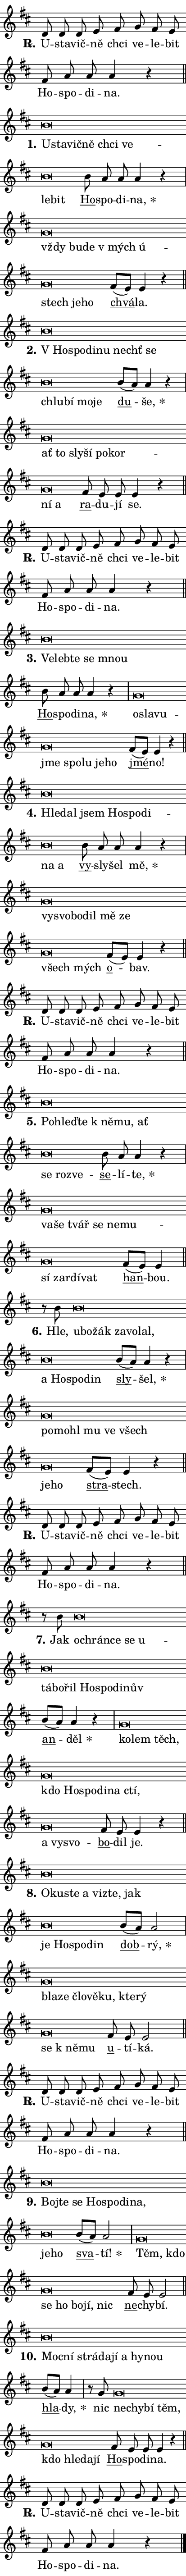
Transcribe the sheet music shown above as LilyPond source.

\version "2.22.1"
\header { tagline = "" }
\paper {
  indent = 0\cm
  top-margin = 0\cm
  right-margin = 0\cm
  bottom-margin = 0\cm
  left-margin = 0\cm
  paper-width = 7\cm
  page-breaking = #ly:one-page-breaking
  system-system-spacing.basic-distance = #11
  score-system-spacing.basic-distance = #11
  ragged-last = ##f
}


%% Author: Thomas Morley
%% https://lists.gnu.org/archive/html/lilypond-user/2020-05/msg00002.html
#(define (line-position grob)
"Returns position of @var[grob} in current system:
   @code{'start}, if at first time-step
   @code{'end}, if at last time-step
   @code{'middle} otherwise
"
  (let* ((col (ly:item-get-column grob))
         (ln (ly:grob-object col 'left-neighbor))
         (rn (ly:grob-object col 'right-neighbor))
         (col-to-check-left (if (ly:grob? ln) ln col))
         (col-to-check-right (if (ly:grob? rn) rn col))
         (break-dir-left
           (and
             (ly:grob-property col-to-check-left 'non-musical #f)
             (ly:item-break-dir col-to-check-left)))
         (break-dir-right
           (and
             (ly:grob-property col-to-check-right 'non-musical #f)
             (ly:item-break-dir col-to-check-right))))
        (cond ((eqv? 1 break-dir-left) 'start)
              ((eqv? -1 break-dir-right) 'end)
              (else 'middle))))

#(define (tranparent-at-line-position vctor)
  (lambda (grob)
  "Relying on @code{line-position} select the relevant enry from @var{vctor}.
Used to determine transparency,"
    (case (line-position grob)
      ((end) (not (vector-ref vctor 0)))
      ((middle) (not (vector-ref vctor 1)))
      ((start) (not (vector-ref vctor 2))))))

noteHeadBreakVisibility =
#(define-music-function (break-visibility)(vector?)
"Makes @code{NoteHead}s transparent relying on @var{break-visibility}"
#{
  \override NoteHead.transparent =
    #(tranparent-at-line-position break-visibility)
#})

#(define delete-ledgers-for-transparent-note-heads
  (lambda (grob)
    "Reads whether a @code{NoteHead} is transparent.
If so this @code{NoteHead} is removed from @code{'note-heads} from
@var{grob}, which is supposed to be @code{LedgerLineSpanner}.
As a result ledgers are not printed for this @code{NoteHead}"
    (let* ((nhds-array (ly:grob-object grob 'note-heads))
           (nhds-list
             (if (ly:grob-array? nhds-array)
                 (ly:grob-array->list nhds-array)
                 '()))
           ;; Relies on the transparent-property being done before
           ;; Staff.LedgerLineSpanner.after-line-breaking is executed.
           ;; This is fragile ...
           (to-keep
             (remove
               (lambda (nhd)
                 (ly:grob-property nhd 'transparent #f))
               nhds-list)))
      ;; TODO find a better method to iterate over grob-arrays, similiar
      ;; to filter/remove etc for lists
      ;; For now rebuilt from scratch
      (set! (ly:grob-object grob 'note-heads)  '())
      (for-each
        (lambda (nhd)
          (ly:pointer-group-interface::add-grob grob 'note-heads nhd))
        to-keep))))

hideNotes = {
  \noteHeadBreakVisibility #begin-of-line-visible
}
unHideNotes = {
  \noteHeadBreakVisibility #all-visible
}

% work-around for resetting accidentals
% https://lilypond.org/doc/v2.23/Documentation/notation/displaying-rhythms#unmetered-music
cadenzaMeasure = {
  \cadenzaOff
  \partial 1024 s1024
  \cadenzaOn
}

#(define-markup-command (accent layout props text) (markup?)
  "Underline accented syllable"
  (interpret-markup layout props
    #{\markup \override #'(offset . 4.3) \underline { #text }#}))

responsum = \markup \concat {
  "R" \hspace #-1.05 \path #0.1 #'((moveto 0 0.07) (lineto 0.9 0.8)) \hspace #0.05 "."
}

\layout {
    \context {
        \Staff
        \remove "Time_signature_engraver"
        \override LedgerLineSpanner.after-line-breaking = #delete-ledgers-for-transparent-note-heads
    }
    \context {
        \Voice {
            \override NoteHead.output-attributes = #'((class . "notehead"))
            \override Hairpin.height = #0.55
        }
    }
    \context {
        \Lyrics {
            \override StanzaNumber.output-attributes = #'((class . "stanzanumber"))
            \override LyricSpace.minimum-distance = #0.9
            \override LyricText.font-name = #"TeX Gyre Schola"
            \override LyricText.font-size = 1
            \override StanzaNumber.font-name = #"TeX Gyre Schola Bold"
            \override StanzaNumber.font-size = 1
        }
    }
}

% magnetic-lyrics.ily
%
%   written by
%     Jean Abou Samra <jean@abou-samra.fr>
%     Werner Lemberg <wl@gnu.org>
%
%   adapted by
%     Jiri Hon <jiri.hon@gmail.com>
%
% Version 2022-Apr-15

% https://www.mail-archive.com/lilypond-user@gnu.org/msg149350.html

#(define (Left_hyphen_pointer_engraver context)
   "Collect syllable-hyphen-syllable occurrences in lyrics and store
them in properties.  This engraver only looks to the left.  For
example, if the lyrics input is @code{foo -- bar}, it does the
following.

@itemize @bullet
@item
Set the @code{text} property of the @code{LyricHyphen} grob between
@q{foo} and @q{bar} to @code{foo}.

@item
Set the @code{left-hyphen} property of the @code{LyricText} grob with
text @q{foo} to the @code{LyricHyphen} grob between @q{foo} and
@q{bar}.
@end itemize

Use this auxiliary engraver in combination with the
@code{lyric-@/text::@/apply-@/magnetic-@/offset!} hook."
   (let ((hyphen #f)
         (text #f))
     (make-engraver
      (acknowledgers
       ((lyric-syllable-interface engraver grob source-engraver)
        (set! text grob)))
      (end-acknowledgers
       ((lyric-hyphen-interface engraver grob source-engraver)
        ;(when (not (grob::has-interface grob 'lyric-space-interface))
          (set! hyphen grob)));)
      ((stop-translation-timestep engraver)
       (when (and text hyphen)
         (ly:grob-set-object! text 'left-hyphen hyphen))
       (set! text #f)
       (set! hyphen #f)))))

#(define (lyric-text::apply-magnetic-offset! grob)
   "If the space between two syllables is less than the value in
property @code{LyricText@/.details@/.squash-threshold}, move the right
syllable to the left so that it gets concatenated with the left
syllable.

Use this function as a hook for
@code{LyricText@/.after-@/line-@/breaking} if the
@code{Left_@/hyphen_@/pointer_@/engraver} is active."
   (let ((hyphen (ly:grob-object grob 'left-hyphen #f)))
     (when hyphen
       (let ((left-text (ly:spanner-bound hyphen LEFT)))
         (when (grob::has-interface left-text 'lyric-syllable-interface)
           (let* ((common (ly:grob-common-refpoint grob left-text X))
                  (this-x-ext (ly:grob-extent grob common X))
                  (left-x-ext
                   (begin
                     ;; Trigger magnetism for left-text.
                     (ly:grob-property left-text 'after-line-breaking)
                     (ly:grob-extent left-text common X)))
                  ;; `delta` is the gap width between two syllables.
                  (delta (- (interval-start this-x-ext)
                            (interval-end left-x-ext)))
                  (details (ly:grob-property grob 'details))
                  (threshold (assoc-get 'squash-threshold details 0.2)))
             (when (< delta threshold)
               (let* (;; We have to manipulate the input text so that
                      ;; ligatures crossing syllable boundaries are not
                      ;; disabled.  For languages based on the Latin
                      ;; script this is essentially a beautification.
                      ;; However, for non-Western scripts it can be a
                      ;; necessity.
                      (lt (ly:grob-property left-text 'text))
                      (rt (ly:grob-property grob 'text))
                      (is-space (grob::has-interface hyphen 'lyric-space-interface))
                      (space (if is-space " " ""))
                      (space-markup (grob-interpret-markup grob " "))
                      (space-size (interval-length (ly:stencil-extent space-markup X)))
                      (extra-delta (if is-space space-size 0))
                      ;; Append new syllable.
                      (ltrt-space (if (and (string? lt) (string? rt))
                                (string-append lt space rt)
                                (make-concat-markup (list lt space rt))))
                      ;; Right-align `ltrt` to the right side.
                      (ltrt-space-markup (grob-interpret-markup
                               grob
                               (make-translate-markup
                                (cons (interval-length this-x-ext) 0)
                                (make-right-align-markup ltrt-space)))))
                 (begin
                   ;; Don't print `left-text`.
                   (ly:grob-set-property! left-text 'stencil #f)
                   ;; Set text and stencil (which holds all collected
                   ;; syllables so far) and shift it to the left.
                   (ly:grob-set-property! grob 'text ltrt-space)
                   (ly:grob-set-property! grob 'stencil ltrt-space-markup)
                   (ly:grob-translate-axis! grob (- (- delta extra-delta)) X))))))))))


#(define (lyric-hyphen::displace-bounds-first grob)
   ;; Make very sure this callback isn't triggered too early.
   (let ((left (ly:spanner-bound grob LEFT))
         (right (ly:spanner-bound grob RIGHT)))
     (ly:grob-property left 'after-line-breaking)
     (ly:grob-property right 'after-line-breaking)
     (ly:lyric-hyphen::print grob)))

squashThreshold = #0.4

\layout {
  \context {
    \Lyrics
    \consists #Left_hyphen_pointer_engraver
    \override LyricText.after-line-breaking =
      #lyric-text::apply-magnetic-offset!
    \override LyricHyphen.stencil = #lyric-hyphen::displace-bounds-first
    \override LyricText.details.squash-threshold = \squashThreshold
    \override LyricHyphen.minimum-distance = 0
    \override LyricHyphen.minimum-length = \squashThreshold
  }
}

squash = \override LyricText.details.squash-threshold = 9999
unSquash = \override LyricText.details.squash-threshold = \squashThreshold

left = \override LyricText.self-alignment-X = #LEFT
unLeft = \revert LyricText.self-alignment-X

starOffset = #(lambda (grob) 
                (let ((x_offset (ly:self-alignment-interface::aligned-on-x-parent grob)))
                  (if (= x_offset 0) 0 (+ x_offset 1.2))))

star = #(define-music-function (syllable)(string?)
"Append star separator at the end of a syllable"
#{
  \once \override LyricText.X-offset = #starOffset
  \lyricmode { \markup {
    #syllable
    \override #'((font-name . "TeX Gyre Schola Bold")) \hspace #0.2 \lower #0.65 \larger "*"
  } }
#})

starAccent = #(define-music-function (syllable)(string?)
"Append star separator at the end of a syllable and make accent"
#{
  \once \override LyricText.X-offset = #starOffset
  \lyricmode { \markup {
    \accent #syllable
    \override #'((font-name . "TeX Gyre Schola Bold")) \hspace #0.2 \lower #0.65 \larger "*"
  } }
#})

breath = #(define-music-function (syllable)(string?)
"Append breathing indicator at the end of a syllable"
#{
  \lyricmode { \markup { #syllable "+" } }
#})

optionalBreath = #(define-music-function (syllable)(string?)
"Append optional breathing indicator at the end of a syllable"
#{
  \lyricmode { \markup { #syllable "(+)" } }
#})


\score {
    <<
        \new Voice = "melody" { \cadenzaOn \key d \major \relative { d'8 d d e fis \bar "" g fis e \bar "" fis a a a4 r \cadenzaMeasure \bar "||" \break }
\relative { b'\breve*1/16 \hideNotes \breve*1/16 \bar "" \breve*1/16 \bar "" \breve*1/16 \bar "" \breve*1/16 \bar "" \breve*1/16 \bar "" \breve*1/16 \breve*1/16 \bar "" \unHideNotes \bar "" b8 a a a4 r \cadenzaMeasure \bar "|" g\breve*1/16 \hideNotes \breve*1/16 \bar "" \breve*1/16 \bar "" \breve*1/16 \bar "" \breve*1/16 \bar "" \breve*1/16 \bar "" \breve*1/16 \breve*1/16 \bar "" \unHideNotes \bar "" fis8[( e)] e4 r \cadenzaMeasure \bar "||" \break }
\relative { b'\breve*1/16 \hideNotes \breve*1/16 \bar "" \breve*1/16 \bar "" \breve*1/16 \bar "" \breve*1/16 \bar "" \breve*1/16 \bar "" \breve*1/16 \bar "" \breve*1/16 \bar "" \breve*1/16 \breve*1/16 \bar "" \unHideNotes \bar "" b8[( a)] a4 r \cadenzaMeasure \bar "|" g\breve*1/16 \hideNotes \breve*1/16 \bar "" \breve*1/16 \bar "" \breve*1/16 \bar "" \breve*1/16 \bar "" \breve*1/16 \bar "" \breve*1/16 \breve*1/16 \bar "" \unHideNotes \bar "" fis8 e e e4 r \cadenzaMeasure \bar "||" \break }
\relative { d'8 d d e fis \bar "" g fis e \bar "" fis a a a4 r \cadenzaMeasure \bar "||" \break }
\relative { b'\breve*1/16 \hideNotes \breve*1/16 \bar "" \breve*1/16 \bar "" \breve*1/16 \breve*1/16 \bar "" \unHideNotes \bar "" b8 a a a4 r \cadenzaMeasure \bar "|" g\breve*1/16 \hideNotes \breve*1/16 \bar "" \breve*1/16 \bar "" \breve*1/16 \bar "" \breve*1/16 \bar "" \breve*1/16 \bar "" \breve*1/16 \breve*1/16 \bar "" \unHideNotes \bar "" fis8[( e)] e4 r \cadenzaMeasure \bar "||" \break }
\relative { b'\breve*1/16 \hideNotes \breve*1/16 \bar "" \breve*1/16 \bar "" \breve*1/16 \bar "" \breve*1/16 \bar "" \breve*1/16 \bar "" \breve*1/16 \breve*1/16 \bar "" \unHideNotes \bar "" b8 a a a4 r \cadenzaMeasure \bar "|" g\breve*1/16 \hideNotes \breve*1/16 \bar "" \breve*1/16 \bar "" \breve*1/16 \bar "" \breve*1/16 \bar "" \breve*1/16 \bar "" \breve*1/16 \breve*1/16 \bar "" \unHideNotes \bar "" fis8[( e)] e4 r \cadenzaMeasure \bar "||" \break }
\relative { d'8 d d e fis \bar "" g fis e \bar "" fis a a a4 r \cadenzaMeasure \bar "||" \break }
\relative { b'\breve*1/16 \hideNotes \breve*1/16 \bar "" \breve*1/16 \bar "" \breve*1/16 \bar "" \breve*1/16 \bar "" \breve*1/16 \bar "" \breve*1/16 \bar "" \breve*1/16 \breve*1/16 \bar "" \unHideNotes \bar "" b8 a a4 r \cadenzaMeasure \bar "|" g\breve*1/16 \hideNotes \breve*1/16 \bar "" \breve*1/16 \bar "" \breve*1/16 \bar "" \breve*1/16 \bar "" \breve*1/16 \bar "" \breve*1/16 \bar "" \breve*1/16 \bar "" \breve*1/16 \breve*1/16 \bar "" \unHideNotes \bar "" fis8[( e)] e4 \cadenzaMeasure \bar "||" \break }
\relative { r8 b'8 b\breve*1/16 \hideNotes \breve*1/16 \bar "" \breve*1/16 \bar "" \breve*1/16 \bar "" \breve*1/16 \bar "" \breve*1/16 \bar "" \breve*1/16 \bar "" \breve*1/16 \bar "" \breve*1/16 \breve*1/16 \bar "" \unHideNotes \bar "" b8[( a)] a4 r \cadenzaMeasure \bar "|" g\breve*1/16 \hideNotes \breve*1/16 \bar "" \breve*1/16 \bar "" \breve*1/16 \bar "" \breve*1/16 \bar "" \breve*1/16 \bar "" \breve*1/16 \breve*1/16 \bar "" \unHideNotes \bar "" fis8[( e)] e4 r \cadenzaMeasure \bar "||" \break }
\relative { d'8 d d e fis \bar "" g fis e \bar "" fis a a a4 r \cadenzaMeasure \bar "||" \break }
\relative { r8 b'8 b\breve*1/16 \hideNotes \breve*1/16 \bar "" \breve*1/16 \bar "" \breve*1/16 \bar "" \breve*1/16 \bar "" \breve*1/16 \bar "" \breve*1/16 \bar "" \breve*1/16 \bar "" \breve*1/16 \bar "" \breve*1/16 \bar "" \breve*1/16 \breve*1/16 \bar "" \unHideNotes \bar "" b8[( a)] a4 r \cadenzaMeasure \bar "|" g\breve*1/16 \hideNotes \breve*1/16 \bar "" \breve*1/16 \bar "" \breve*1/16 \bar "" \breve*1/16 \bar "" \breve*1/16 \bar "" \breve*1/16 \bar "" \breve*1/16 \bar "" \breve*1/16 \bar "" \breve*1/16 \bar "" \breve*1/16 \breve*1/16 \bar "" \unHideNotes \bar "" fis8 e e4 r \cadenzaMeasure \bar "||" \break }
\relative { b'\breve*1/16 \hideNotes \breve*1/16 \bar "" \breve*1/16 \bar "" \breve*1/16 \bar "" \breve*1/16 \bar "" \breve*1/16 \bar "" \breve*1/16 \bar "" \breve*1/16 \bar "" \breve*1/16 \bar "" \breve*1/16 \breve*1/16 \bar "" \unHideNotes \bar "" b8[( a)] a2 \cadenzaMeasure \bar "|" g\breve*1/16 \hideNotes \breve*1/16 \bar "" \breve*1/16 \bar "" \breve*1/16 \bar "" \breve*1/16 \bar "" \breve*1/16 \bar "" \breve*1/16 \bar "" \breve*1/16 \bar "" \breve*1/16 \breve*1/16 \bar "" \unHideNotes \bar "" fis8 e e2 \cadenzaMeasure \bar "||" \break }
\relative { d'8 d d e fis \bar "" g fis e \bar "" fis a a a4 r \cadenzaMeasure \bar "||" \break }
\relative { b'\breve*1/16 \hideNotes \breve*1/16 \bar "" \breve*1/16 \bar "" \breve*1/16 \bar "" \breve*1/16 \bar "" \breve*1/16 \bar "" \breve*1/16 \bar "" \breve*1/16 \breve*1/16 \bar "" \unHideNotes \bar "" b8[( a)] a2 \cadenzaMeasure \bar "|" g\breve*1/16 \hideNotes \breve*1/16 \bar "" \breve*1/16 \bar "" \breve*1/16 \bar "" \breve*1/16 \bar "" \breve*1/16 \breve*1/16 \bar "" \unHideNotes \bar "" fis8 e e2 \cadenzaMeasure \bar "||" \break }
\relative { b'\breve*1/16 \hideNotes \breve*1/16 \bar "" \breve*1/16 \bar "" \breve*1/16 \bar "" \breve*1/16 \bar "" \breve*1/16 \bar "" \breve*1/16 \breve*1/16 \bar "" \unHideNotes \bar "" b8[( a)] a4 \cadenzaMeasure \bar "|" r8 g8 g\breve*1/16 \hideNotes \breve*1/16 \bar "" \breve*1/16 \bar "" \breve*1/16 \bar "" \breve*1/16 \bar "" \breve*1/16 \bar "" \breve*1/16 \breve*1/16 \bar "" \unHideNotes \bar "" fis8 e e e4 r \cadenzaMeasure \bar "||" \break }
\relative { d'8 d d e fis \bar "" g fis e \bar "" fis a a a4 r \cadenzaMeasure \bar "||" \break } \bar "|." }
        \new Lyrics \lyricsto "melody" { \lyricmode { \set stanza = \responsum
U -- sta -- vič -- ně chci ve -- le -- bit Ho -- spo -- di -- na.
\set stanza = "1."
\left U -- \squash sta -- vič -- ně chci ve -- le -- bit \unLeft \unSquash \markup \accent Ho -- spo -- di -- \star na, \left vždy \squash bu -- de "v mých" ú -- stech je -- ho \unLeft \unSquash \markup \accent chvá -- la.
\set stanza = "2."
\left "V Ho" -- \squash spo -- di -- nu nechť se chlu -- bí mo -- je \unLeft \unSquash \markup \accent du -- \star še, \left ať \squash to sly -- ší po -- kor -- ní a \unLeft \unSquash \markup \accent ra -- du -- jí se.
\set stanza = \responsum
U -- sta -- vič -- ně chci ve -- le -- bit Ho -- spo -- di -- na.
\set stanza = "3."
\left Ve -- \squash leb -- te se mnou \unLeft \unSquash \markup \accent Ho -- spo -- di -- \star na, \left o -- \squash sla -- vu -- jme spo -- lu je -- ho \unLeft \unSquash \markup \accent jmé -- no!
\set stanza = "4."
\left Hle -- \squash dal jsem Ho -- spo -- di -- na a \unLeft \unSquash \markup \accent vy -- sly -- šel \star mě, \left vy -- \squash svo -- bo -- dil mě ze všech mých \unLeft \unSquash \markup \accent o -- bav.
\set stanza = \responsum
U -- sta -- vič -- ně chci ve -- le -- bit Ho -- spo -- di -- na.
\set stanza = "5."
\left Po -- \squash hleď -- te "k ně" -- mu, ať se roz -- ve -- \unLeft \unSquash \markup \accent se -- lí -- \star te, \left va -- \squash še tvář se ne -- mu -- sí za -- rdí -- vat \unLeft \unSquash \markup \accent han -- bou.
\set stanza = "6."
Hle, \left u -- \squash bo -- žák za -- vo -- lal, a Ho -- spo -- din \unLeft \unSquash \markup \accent sly -- \star šel, \left po -- \squash mo -- hl mu ve všech je -- ho \unLeft \unSquash \markup \accent stra -- stech.
\set stanza = \responsum
U -- sta -- vič -- ně chci ve -- le -- bit Ho -- spo -- di -- na.
\set stanza = "7."
Jak \left o -- \squash chrán -- ce se u -- tá -- bo -- řil Ho -- spo -- di -- nův \unLeft \unSquash \markup \accent an -- \star děl \left ko -- \squash lem těch, kdo Ho -- spo -- di -- na ctí, a vy -- svo -- \unLeft \unSquash \markup \accent bo -- dil je.
\set stanza = "8."
\left O -- \squash ku -- ste a vi -- zte, jak je Ho -- spo -- din \unLeft \unSquash \markup \accent dob -- \star rý, \left bla -- \squash ze člo -- vě -- ku, kte -- rý se "k ně" -- mu \unLeft \unSquash \markup \accent u -- tí -- ká.
\set stanza = \responsum
U -- sta -- vič -- ně chci ve -- le -- bit Ho -- spo -- di -- na.
\set stanza = "9."
\left Boj -- \squash te se Ho -- spo -- di -- na, je -- ho \unLeft \unSquash \markup \accent sva -- \star tí! \left Těm, \squash kdo se ho bo -- jí, nic \unLeft \unSquash \markup \accent ne -- chy -- bí.
\set stanza = "10."
\left Moc -- \squash ní strá -- da -- jí a hy -- nou \unLeft \unSquash \markup \accent hla -- \star dy, nic \left ne -- \squash chy -- bí těm, kdo hle -- da -- jí \unLeft \unSquash \markup \accent Ho -- spo -- di -- na.
\set stanza = \responsum
U -- sta -- vič -- ně chci ve -- le -- bit Ho -- spo -- di -- na. } }
    >>
    \layout {}
}
